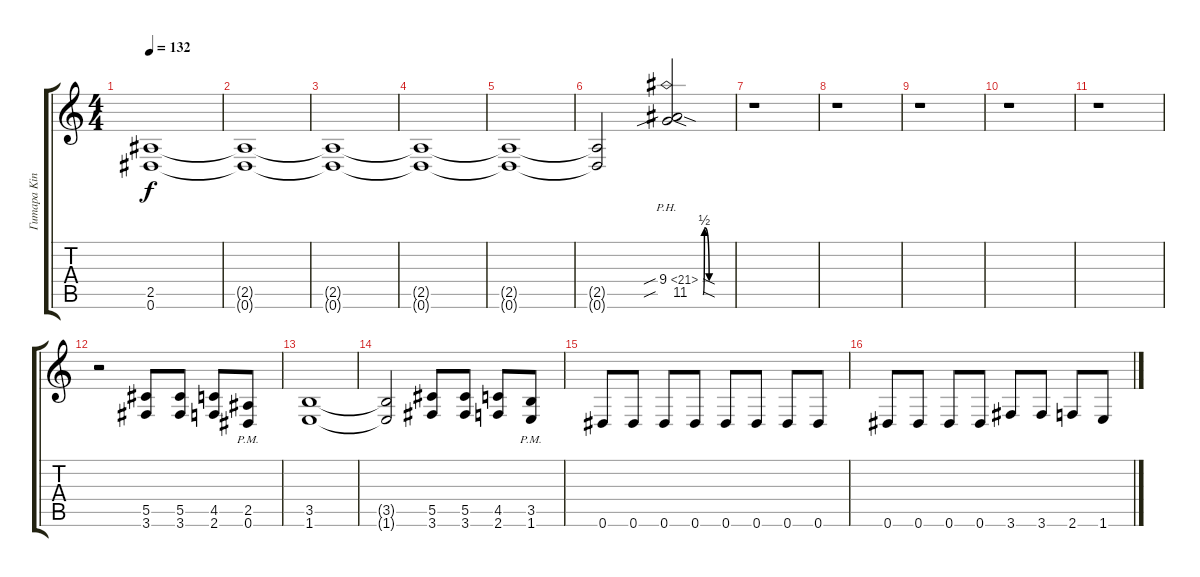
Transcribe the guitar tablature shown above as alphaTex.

\track ("Гитара King" "Гитара Kin") {instrument distortionguitar}
\staff {score tabs}
\tuning (Eb4 Bb3 Gb3 Db3 Ab2 Eb2) {hide}
\ts (4 4)
\tempo 132
\clef g2
\ks c
(2.5{t} 0.6{t}).1{dy f} |
(2.5{t} 0.6{t}).1 |
(2.5{t} 0.6{t}).1{volume 7} |
(2.5{t} 0.6{t}).1 |
(2.5{t} 0.6{t}).1 |
(2.5{t} 0.6{t}).2 (9.4{ph 12 sib sod} 11.5{be (custom 0 0 3 2 13 0 60 0) sib sod}).2 |
r.1 |
r.1 |
r.1 |
r.1 |
r.1 |
r.2 (5.5 3.6).8{volume 16} (5.5 3.6).8 (4.5 2.6).8 (2.5{pm} 0.6{pm}).8 |
(3.5 1.6).1 |
(3.5{t} 1.6{t}).2 (5.5 3.6).8 (5.5 3.6).8 (4.5 2.6).8 (3.5{pm} 1.6{pm}).8 |
0.6.8 0.6.8 0.6.8 0.6.8 0.6.8 0.6.8 0.6.8 0.6.8 |
0.6.8 0.6.8 0.6.8 0.6.8 3.6.8 3.6.8 2.6.8 1.6.8
